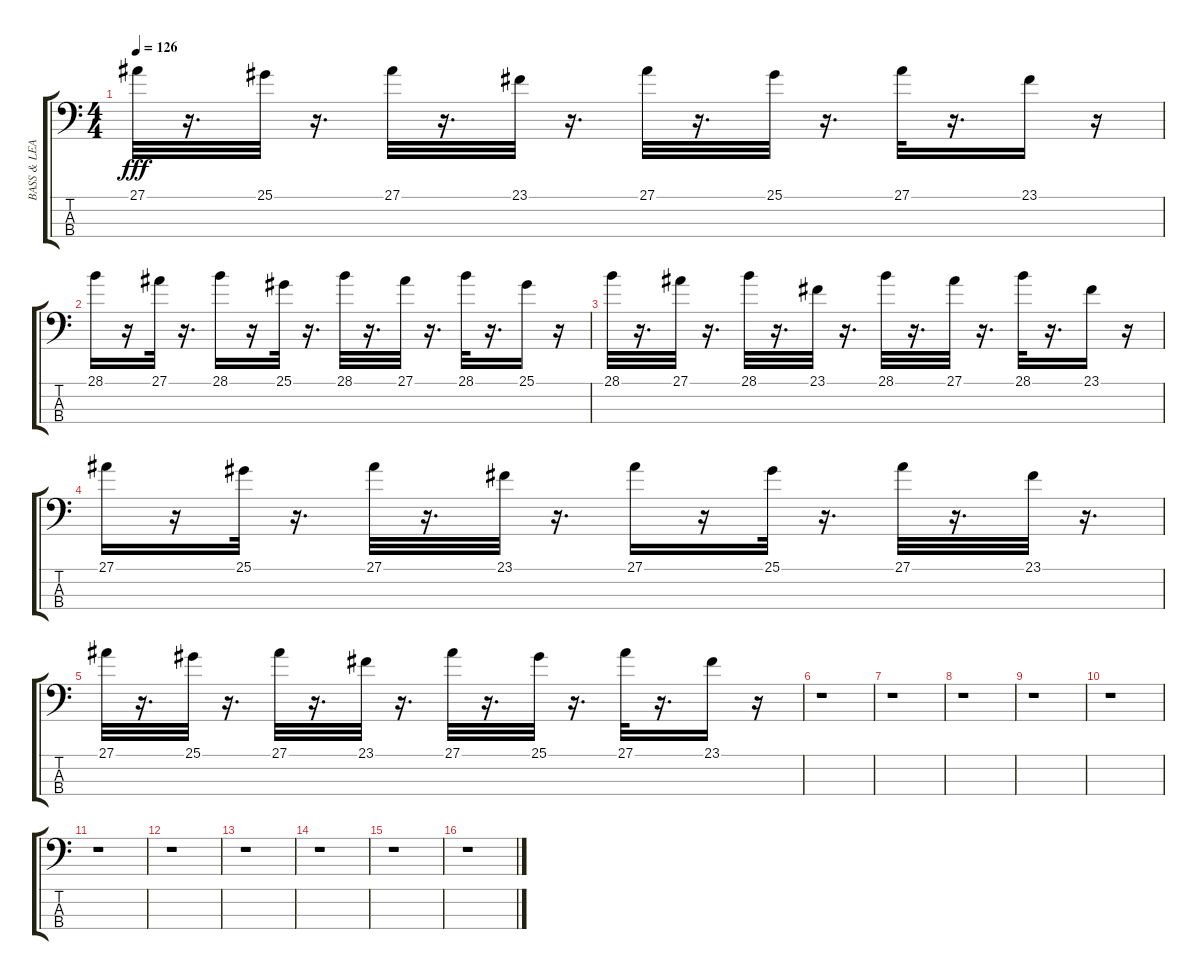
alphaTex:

\track ("BASS & LEA" "BASS & LEA") {instrument lead8bassandlead}
\staff {score tabs}
\tuning (G2 D2 A1 E1) {hide}
\ts (4 4)
\tempo 126
\clef f4
\ks c
27.1.32{dy fff} r.16{d} 25.1.32 r.16{d} 27.1.32 r.16{d} 23.1.32 r.16{d} 27.1.32 r.16{d} 25.1.32 r.16{d} 27.1.32 r.16{d} 23.1.16 r.16 |
28.1.16 r.16 27.1.32 r.16{d} 28.1.16 r.16 25.1.32 r.16{d} 28.1.32 r.16{d} 27.1.32 r.16{d} 28.1.32 r.16{d} 25.1.16 r.16 |
28.1.32 r.16{d} 27.1.32 r.16{d} 28.1.32 r.16{d} 23.1.32 r.16{d} 28.1.32 r.16{d} 27.1.32 r.16{d} 28.1.32 r.16{d} 23.1.16 r.16 |
27.1.16 r.16 25.1.32 r.16{d} 27.1.32 r.16{d} 23.1.32 r.16{d} 27.1.16 r.16 25.1.32 r.16{d} 27.1.32 r.16{d} 23.1.32 r.16{d} |
27.1.32 r.16{d} 25.1.32 r.16{d} 27.1.32 r.16{d} 23.1.32 r.16{d} 27.1.32 r.16{d} 25.1.32 r.16{d} 27.1.32 r.16{d} 23.1.16 r.16 |
r.1 |
r.1 |
r.1 |
r.1 |
r.1 |
r.1 |
r.1 |
r.1 |
r.1 |
r.1 |
r.1
